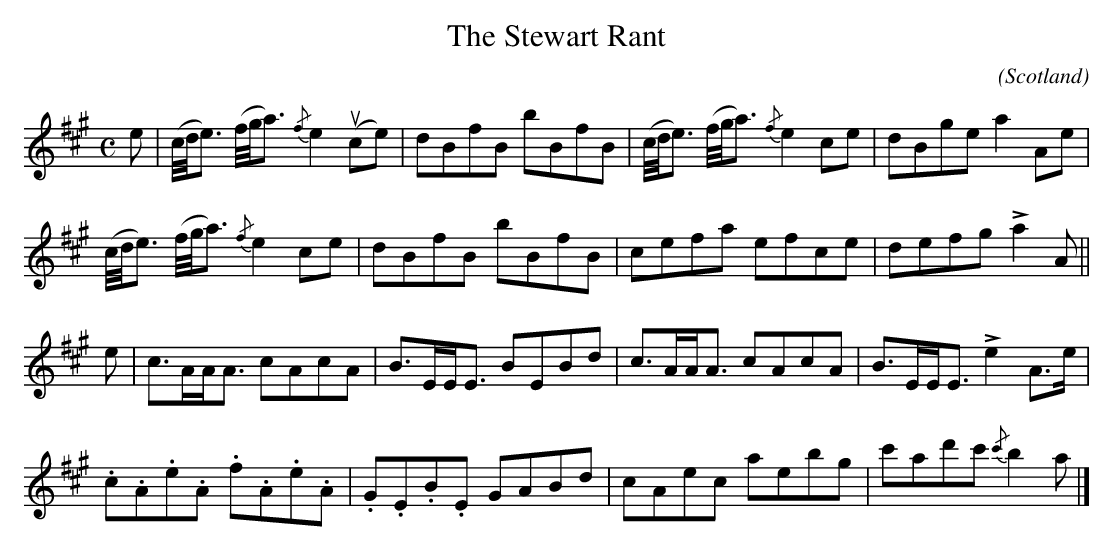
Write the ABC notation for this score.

X:1
T:The Stewart Rant
C:
O:Scotland
M:C
L:1/8
K: A
e | (c/4d/4e3/2) (f/4g/4a3/2) {/f}e2 u(ce) | dBfB bBfB | (c/4d/4e3/2) (f/4g/4a3/2) {/f}e2 ce | dBge a2 Ae |
(c/4d/4e3/2) (f/4g/4a3/2) {/f}e2 ce | dBfB bBfB | cefa efce | defg La2 A ||
e | c>AA<A cAcA | B>EE<E BEBd | c>AA<A cAcA | B>EE<E Le2 A>e |
.c.A.e.A .f.A.e.A | .G.E.B.E GABd | cAec aebg | c'ad'c' {/c'}b2 a |]
